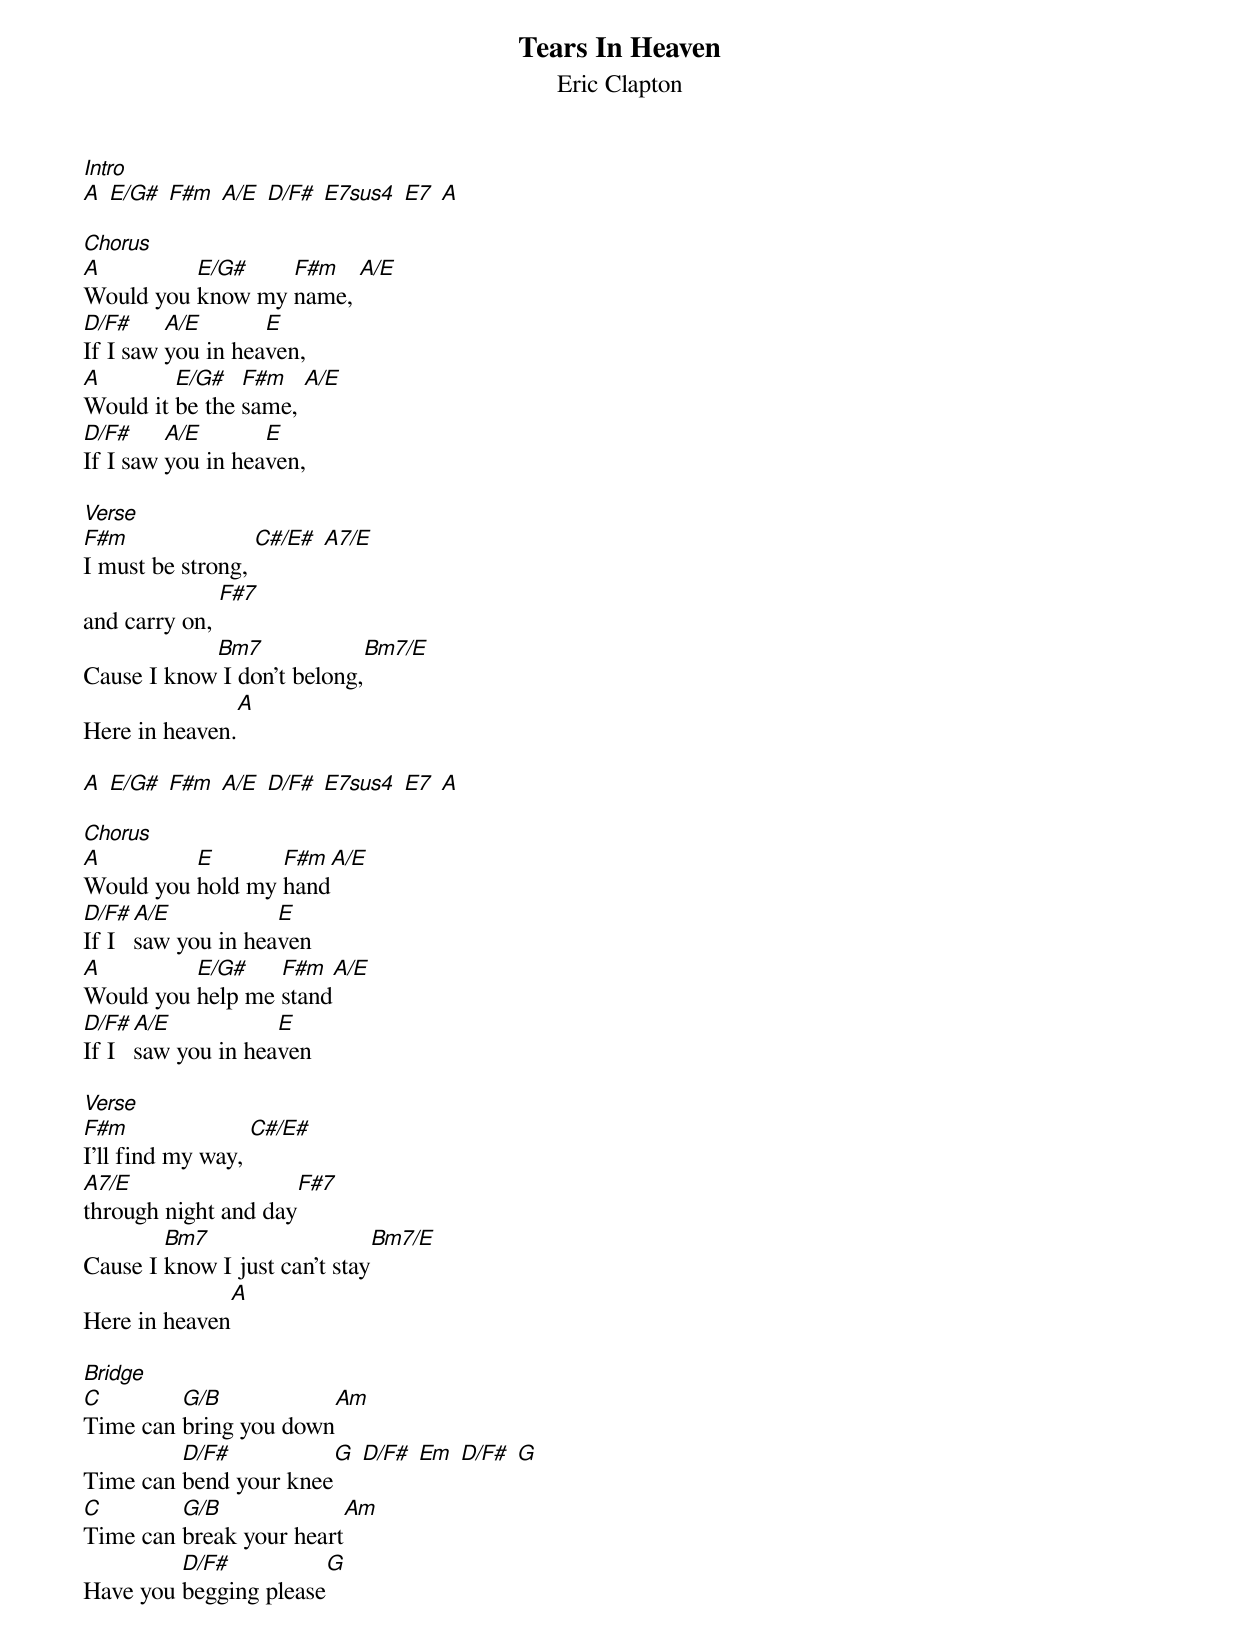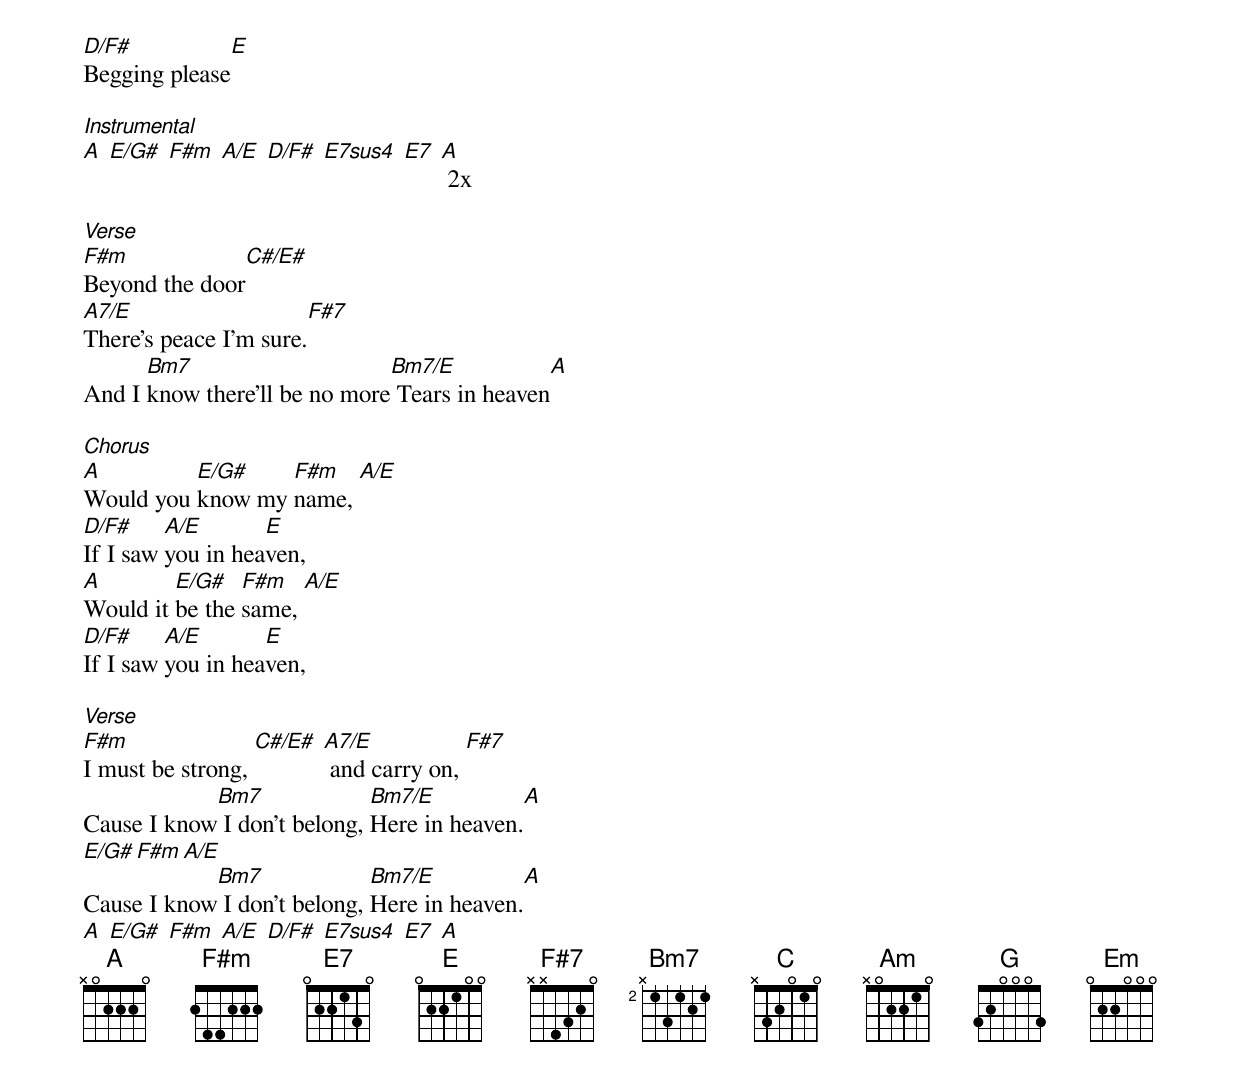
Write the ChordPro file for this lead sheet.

{title:Tears In Heaven}
{subtitle:Eric Clapton}
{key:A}
[Intro]
[A] [E/G#] [F#m] [A/E] [D/F#] [E7sus4] [E7] [A]

[Chorus]
[A]Would you [E/G#]know my [F#m]name, [A/E]
[D/F#]If I saw [A/E]you in hea[E]ven,
[A]Would it [E/G#]be the [F#m]same, [A/E]
[D/F#]If I saw [A/E]you in hea[E]ven,

[Verse]
[F#m]I must be strong, [C#/E#] [A7/E]
and carry on, [F#7]
Cause I know[Bm7] I don't belong,[Bm7/E]
Here in heaven.[A]

[A] [E/G#] [F#m] [A/E] [D/F#] [E7sus4] [E7] [A]

[Chorus]
[A]Would you [E]hold my [F#m]hand[A/E]
[D/F#]If I [A/E]saw you in hea[E]ven
[A]Would you [E/G#]help me [F#m]stand[A/E]
[D/F#]If I [A/E]saw you in hea[E]ven

[Verse]
[F#m]I'll find my way, [C#/E#]
[A7/E]through night and day[F#7]
Cause I [Bm7]know I just can't stay[Bm7/E]
Here in heaven[A]

[Bridge]
[C]Time can [G/B]bring you down[Am]
Time can [D/F#]bend your knee[G] [D/F#] [Em] [D/F#] [G]
[C]Time can [G/B]break your heart[Am]
Have you [D/F#]begging please[G]
[D/F#]Begging please[E]

[Instrumental]
[A] [E/G#] [F#m] [A/E] [D/F#] [E7sus4] [E7] [A] 2x

[Verse]
[F#m]Beyond the door[C#/E#]
[A7/E]There's peace I'm sure.[F#7]
And I [Bm7]know there'll be no more[Bm7/E] Tears in heaven[A]

[Chorus]
[A]Would you [E/G#]know my [F#m]name, [A/E]
[D/F#]If I saw [A/E]you in hea[E]ven,
[A]Would it [E/G#]be the [F#m]same, [A/E]
[D/F#]If I saw [A/E]you in hea[E]ven,

[Verse]
[F#m]I must be strong, [C#/E#] [A7/E] and carry on, [F#7]
Cause I know[Bm7] I don't belong, [Bm7/E]Here in heaven.[A]
[E/G#][F#m][A/E]
Cause I know[Bm7] I don't belong, [Bm7/E]Here in heaven.[A]
[A] [E/G#] [F#m] [A/E] [D/F#] [E7sus4] [E7] [A]
